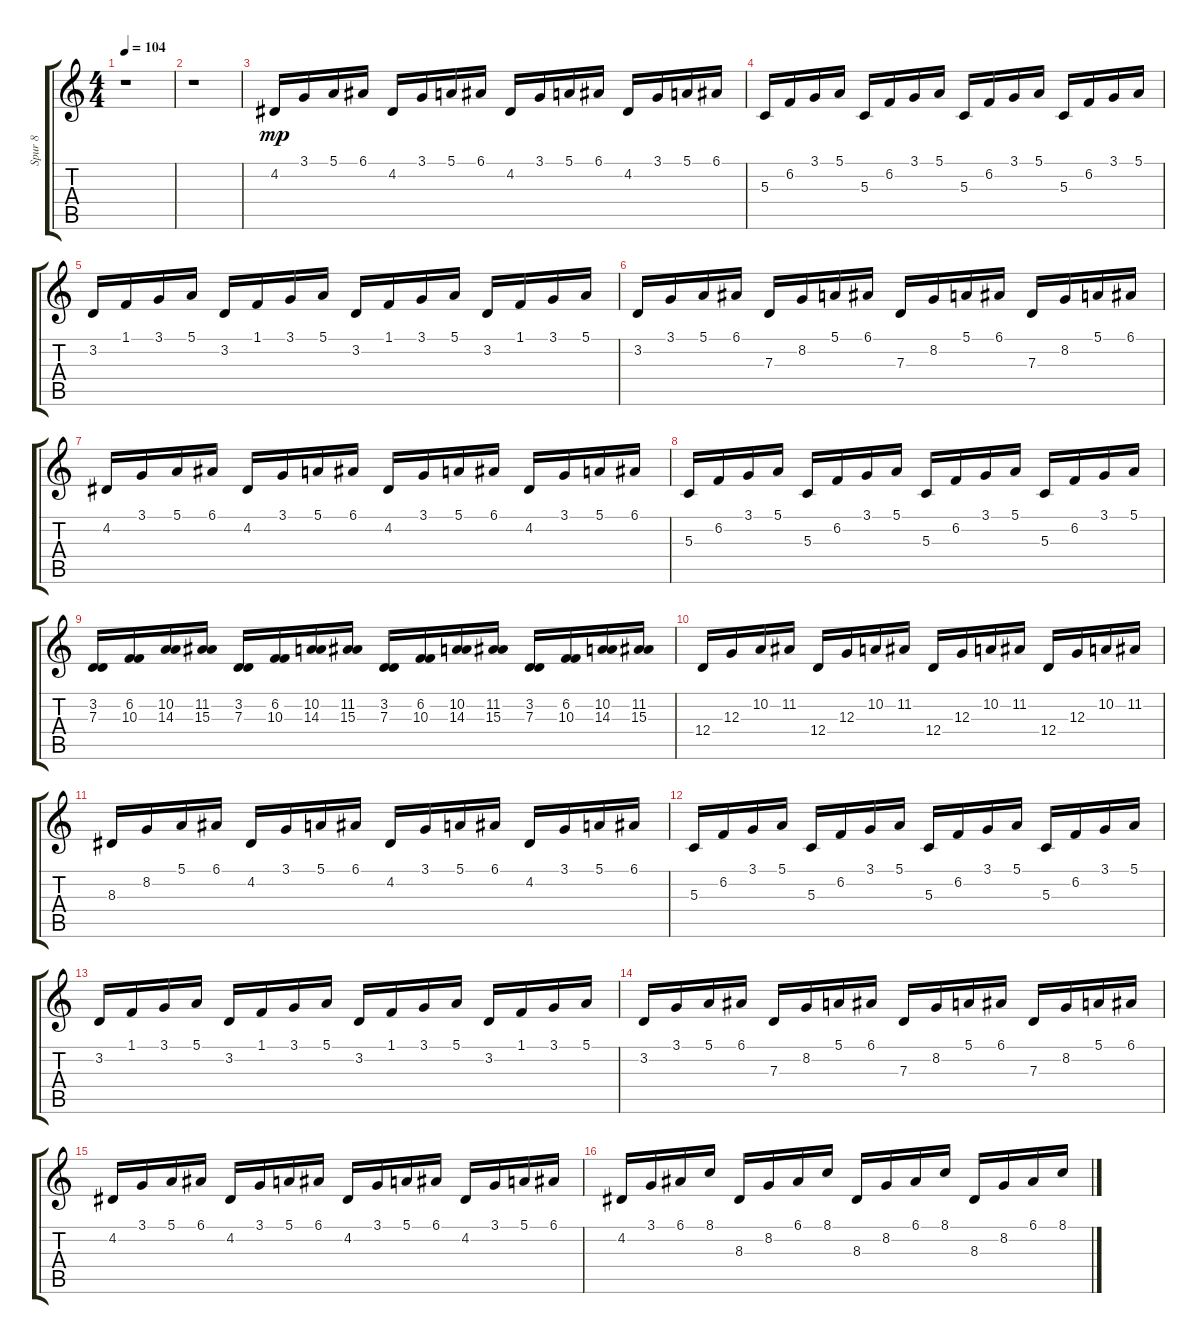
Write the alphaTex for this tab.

\track ("Spur 8" "Spur 8") {instrument electricpiano2}
\staff {score tabs}
\tuning (E4 B3 G3 D3 A2 E2) {hide}
\ts (4 4)
\tempo 104
\clef g2
\ks c
r.1{dy mp instrument electricpiano2} |
r.1 |
4.2.16 3.1.16 5.1.16 6.1.16 4.2.16 3.1.16 5.1.16 6.1.16 4.2.16 3.1.16 5.1.16 6.1.16 4.2.16 3.1.16 5.1.16 6.1.16 |
5.3.16 6.2.16 3.1.16 5.1.16 5.3.16 6.2.16 3.1.16 5.1.16 5.3.16 6.2.16 3.1.16 5.1.16 5.3.16 6.2.16 3.1.16 5.1.16 |
3.2.16 1.1.16 3.1.16 5.1.16 3.2.16 1.1.16 3.1.16 5.1.16 3.2.16 1.1.16 3.1.16 5.1.16 3.2.16 1.1.16 3.1.16 5.1.16 |
3.2.16 3.1.16 5.1.16 6.1.16 7.3.16 8.2.16 5.1.16 6.1.16 7.3.16 8.2.16 5.1.16 6.1.16 7.3.16 8.2.16 5.1.16 6.1.16 |
4.2.16 3.1.16 5.1.16 6.1.16 4.2.16 3.1.16 5.1.16 6.1.16 4.2.16 3.1.16 5.1.16 6.1.16 4.2.16 3.1.16 5.1.16 6.1.16 |
5.3.16 6.2.16 3.1.16 5.1.16 5.3.16 6.2.16 3.1.16 5.1.16 5.3.16 6.2.16 3.1.16 5.1.16 5.3.16 6.2.16 3.1.16 5.1.16 |
(3.2 7.3).16 (6.2 10.3).16 (10.2 14.3).16 (11.2 15.3).16 (3.2 7.3).16 (6.2 10.3).16 (10.2 14.3).16 (11.2 15.3).16 (3.2 7.3).16 (6.2 10.3).16 (10.2 14.3).16 (11.2 15.3).16 (3.2 7.3).16 (6.2 10.3).16 (10.2 14.3).16 (11.2 15.3).16 |
12.4.16 12.3.16 10.2.16 11.2.16 12.4.16 12.3.16 10.2.16 11.2.16 12.4.16 12.3.16 10.2.16 11.2.16 12.4.16 12.3.16 10.2.16 11.2.16 |
8.3.16 8.2.16 5.1.16 6.1.16 4.2.16 3.1.16 5.1.16 6.1.16 4.2.16 3.1.16 5.1.16 6.1.16 4.2.16 3.1.16 5.1.16 6.1.16 |
5.3.16 6.2.16 3.1.16 5.1.16 5.3.16 6.2.16 3.1.16 5.1.16 5.3.16 6.2.16 3.1.16 5.1.16 5.3.16 6.2.16 3.1.16 5.1.16 |
3.2.16 1.1.16 3.1.16 5.1.16 3.2.16 1.1.16 3.1.16 5.1.16 3.2.16 1.1.16 3.1.16 5.1.16 3.2.16 1.1.16 3.1.16 5.1.16 |
3.2.16 3.1.16 5.1.16 6.1.16 7.3.16 8.2.16 5.1.16 6.1.16 7.3.16 8.2.16 5.1.16 6.1.16 7.3.16 8.2.16 5.1.16 6.1.16 |
4.2.16 3.1.16 5.1.16 6.1.16 4.2.16 3.1.16 5.1.16 6.1.16 4.2.16 3.1.16 5.1.16 6.1.16 4.2.16 3.1.16 5.1.16 6.1.16 |
4.2.16 3.1.16 6.1.16 8.1.16 8.3.16 8.2.16 6.1.16 8.1.16 8.3.16 8.2.16 6.1.16 8.1.16 8.3.16 8.2.16 6.1.16 8.1.16
